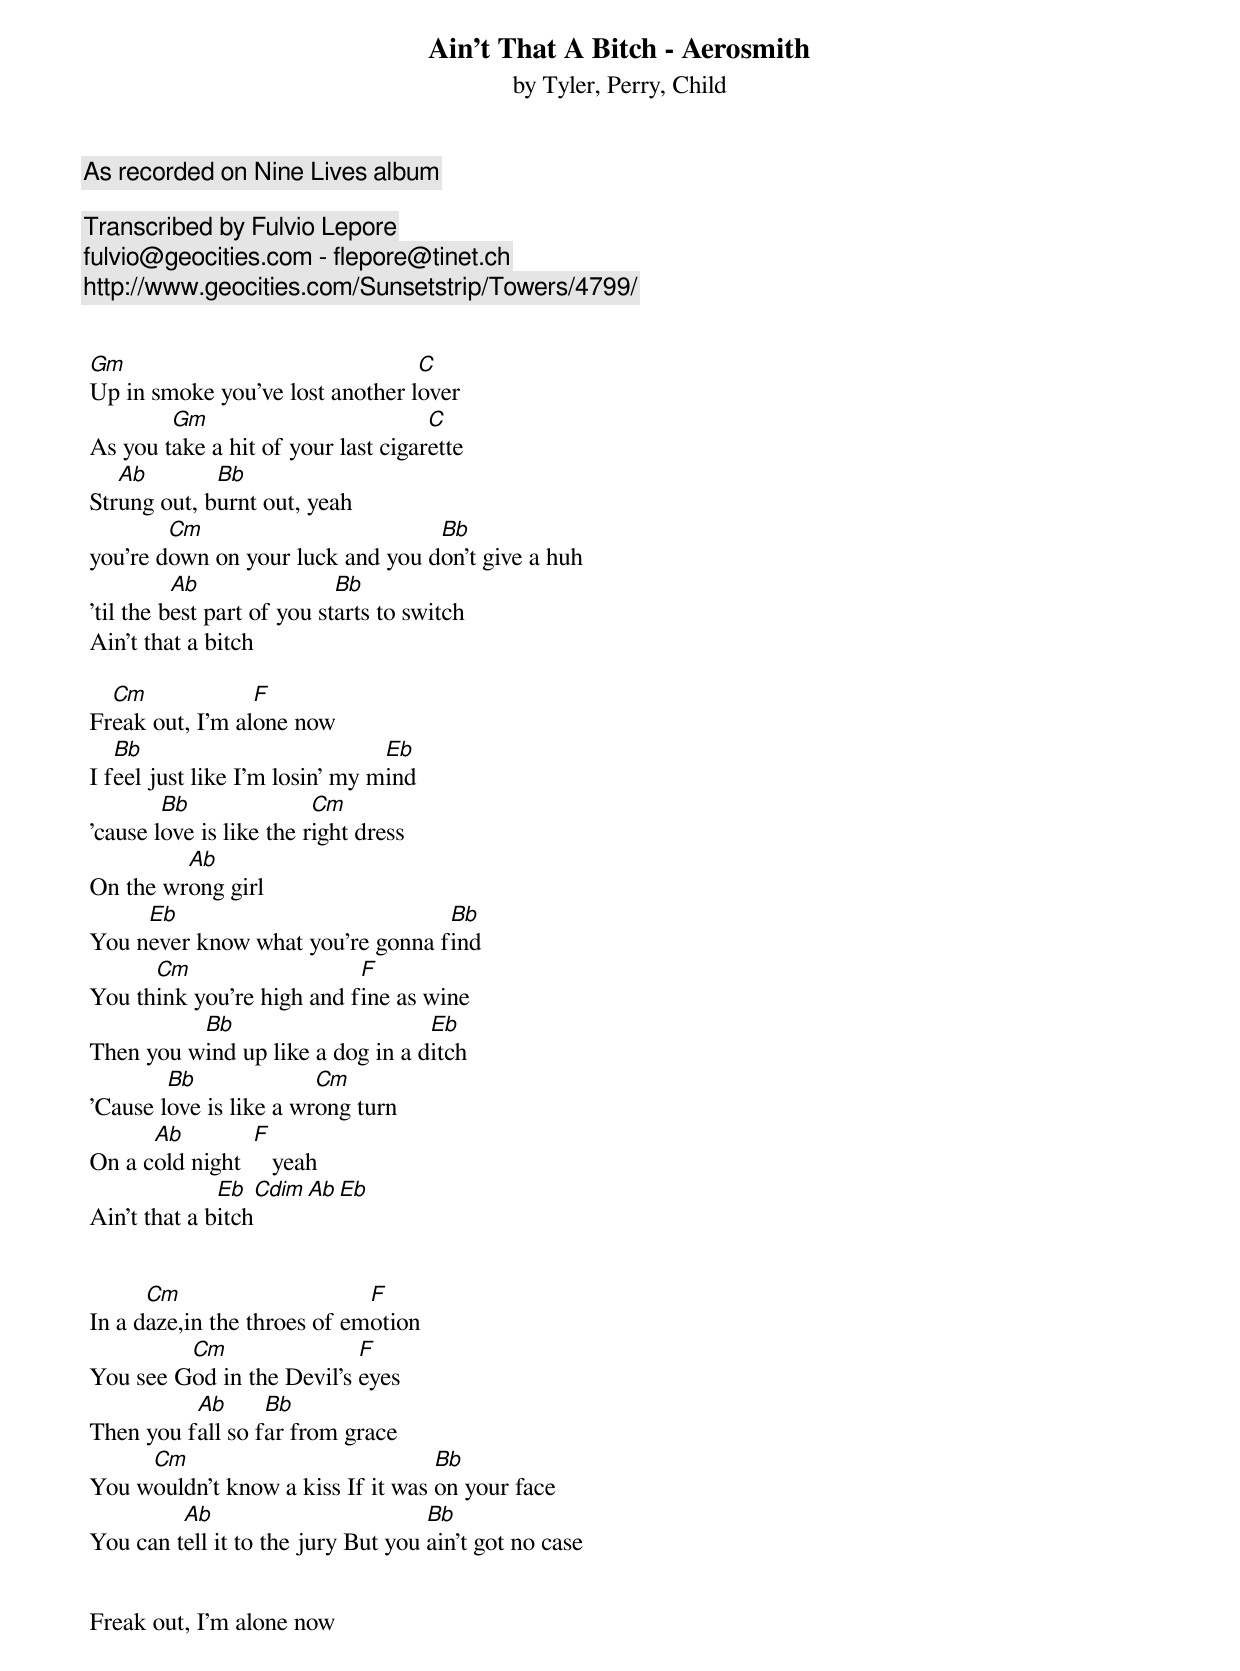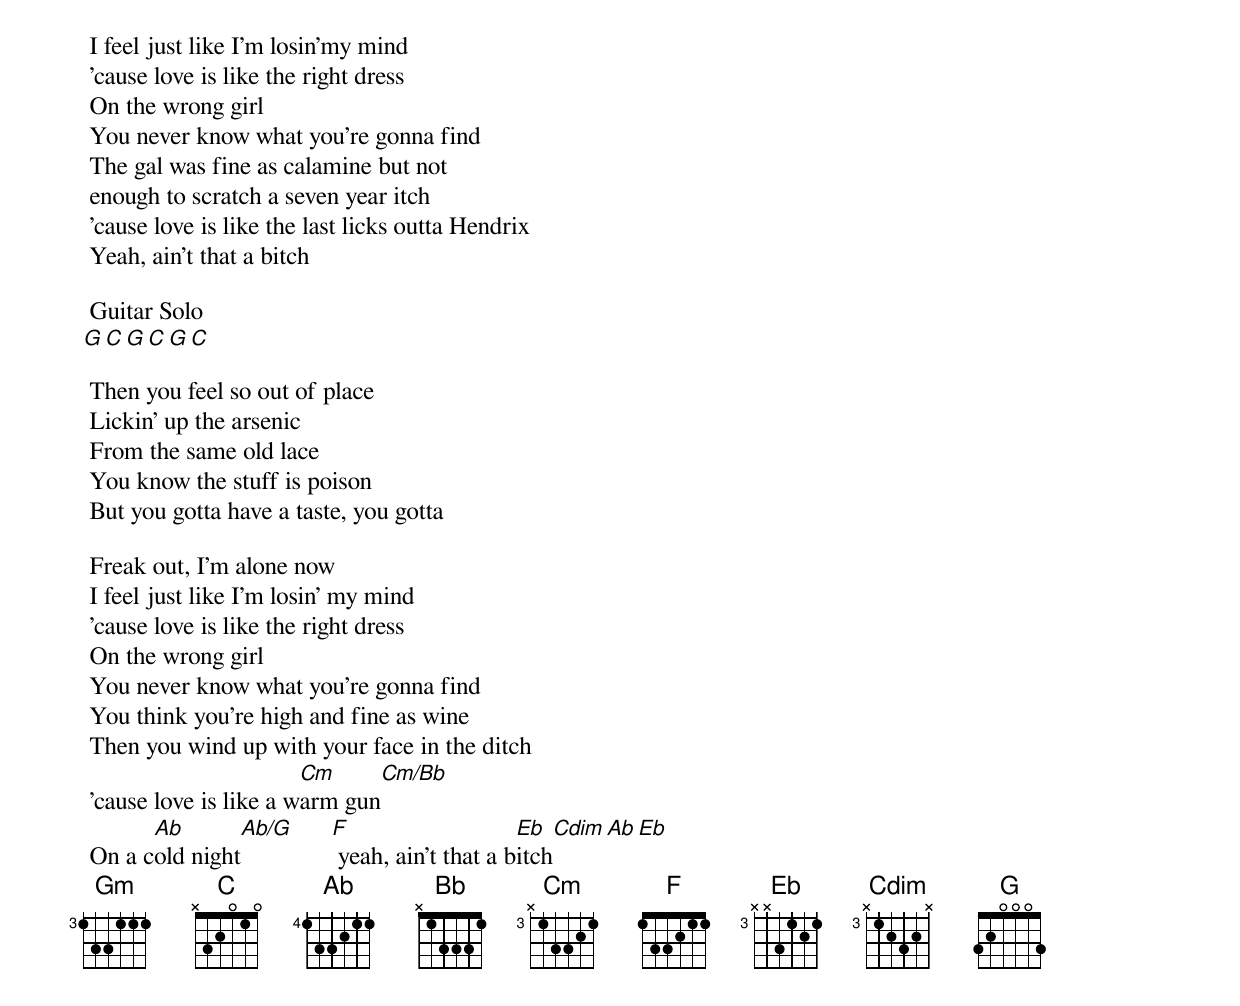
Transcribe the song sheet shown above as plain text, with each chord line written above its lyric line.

 Ain't That A Bitch - Aerosmith
 by Tyler, Perry, Child
 As recorded on Nine Lives album

 Transcribed by Fulvio Lepore
 fulvio@geocities.com - flepore@tinet.ch
 http://www.geocities.com/Sunsetstrip/Towers/4799/


 Gm                               C
 Up in smoke you've lost another lover
         Gm                          C
 As you take a hit of your last cigarette
    Ab        Bb
 Strung out, burnt out, yeah
         Cm                        Bb
 you're down on your luck and you don't give a huh
           Ab                Bb
 'til the best part of you starts to switch
 Ain't that a bitch

   Cm             F
 Freak out, I'm alone now
    Bb                           Eb
 I feel just like I'm losin' my mind
         Bb               Cm
 'cause love is like the right dress
          Ab
 On the wrong girl
      Eb                           Bb
 You never know what you're gonna find
       Cm                   F
 You think you're high and fine as wine
           Bb                      Eb
 Then you wind up like a dog in a ditch
         Bb              Cm
 'Cause love is like a wrong turn
       Ab         F
 On a cold night     yeah
               Eb     Cdim   Ab   Eb
 Ain't that a bitch


       Cm                     F
 In a daze,in the throes of emotion
          Cm                F
 You see God in the Devil's eyes
           Ab      Bb
 Then you fall so far from grace
      Cm                            Bb
 You wouldn't know a kiss If it was on your face
          Ab                         Bb
 You can tell it to the jury But you ain't got no case


 Freak out, I'm alone now
 I feel just like I'm losin'my mind
 'cause love is like the right dress
 On the wrong girl
 You never know what you're gonna find
 The gal was fine as calamine but not
 enough to scratch a seven year itch
 'cause love is like the last licks outta Hendrix
 Yeah, ain't that a bitch

 Guitar Solo
 G  C  G  C  G  C

 Then you feel so out of place
 Lickin' up the arsenic
 From the same old lace
 You know the stuff is poison
 But you gotta have a taste, you gotta

 Freak out, I'm alone now
 I feel just like I'm losin' my mind
 'cause love is like the right dress
 On the wrong girl
 You never know what you're gonna find
 You think you're high and fine as wine
 Then you wind up with your face in the ditch
                        Cm      Cm/Bb
 'cause love is like a warm gun
       Ab       Ab/G  F                    Eb  Cdim Ab Eb
 On a cold night       yeah, ain't that a bitch
